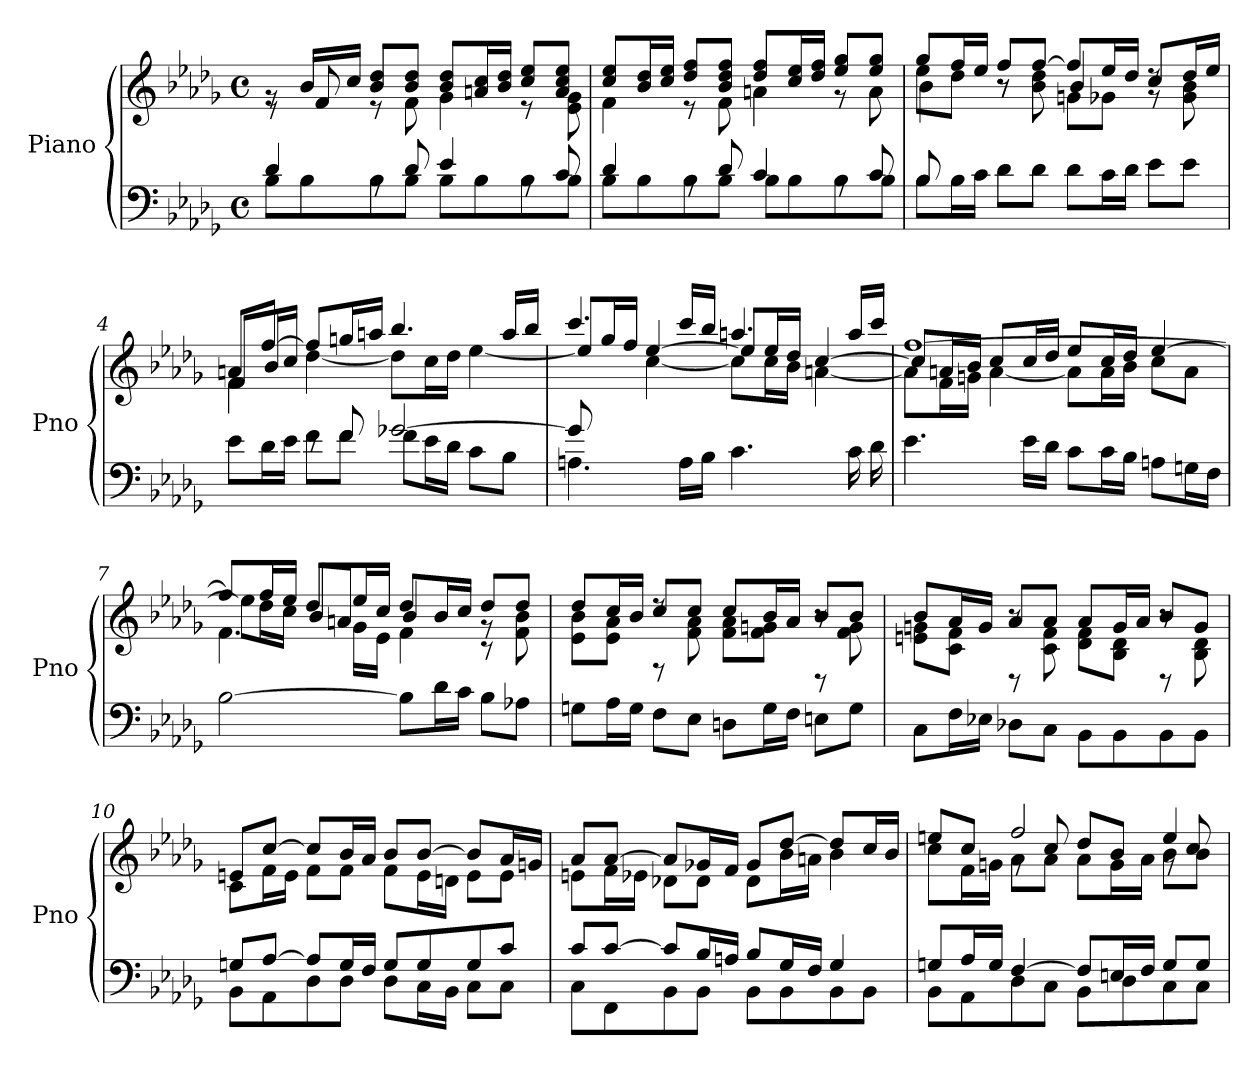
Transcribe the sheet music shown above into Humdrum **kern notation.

**kern	**kern
*part1	*part1
*staff2	*staff1
*I"Piano	*
*I'Pno	*
*clefF4	*clefG2
*k[b-e-a-d-g-]	*k[b-e-a-d-g-]
*M4/4	*M4/4
*met(c)	*met(c)
=1	=1
*^	*^
4d-/	8B-\L	8rg	8r
.	8B-\	16b-/LL	8f/
.	.	16cc/JJ	.
8rA	8B-\	8b-/ 8dd-/L	8r
8d-/	8B-\J	8b-/ 8dd-/J	8f\
4e-/	8B-\L	8b-/ 8dd-/L	4g-\
.	8B-\	16an/ 16cc/L	.
.	.	16b-/ 16dd-/JJ	.
8rA	8B-\	8cc/ 8ee-/L	8r
8c/	8B-\J	8a/ 8cc/ 8ee-/J	8e-\ 8g-\
=2	=2	=2	=2
4d-/	8B-\L	8cc/ 8ee-/L	4f\
.	8B-\	16b-/ 16dd-/L	.
.	.	16cc/ 16ee-/JJ	.
8rA	8B-\	8dd-/ 8ff/L	8r
8d-/	8B-\J	8b-/ 8dd-/ 8ff/J	8f\
4c/	8B-\L	8dd-/ 8ff/L	4an\
.	8B-\	16cc/ 16ee-/L	.
.	.	16dd-/ 16ff/JJ	.
8rA	8B-\	8ee-/ 8gg-/L	8r
8c/	8B-\J	8ee-/ 8gg-/J	8a\
!!LO:LB:g=z
=3	=3	=3	=3
*	*	*	*^
8B-\L	8B-/	8gg-/L	8ee-\L	4b-\
16B-\L	2..ryy	16ff/L	8dd-\J	.
16c\JJ	.	16ee-/JJ	.	.
8d-\L	.	8ff/L	8r	8r
8d-\J	.	[8ff/J	8b-\ 8dd-\	8ryy
8d-\L	.	8ff/L]	4b-/	8gn\L
16c\L	.	16ee-/L	.	8g-X\J
16d-\JJ	.	16dd-/JJ	.	.
8e-\L	.	8cc/L	8rg	8rdd
8e-\J	.	16dd-/L	8g-\ 8b-\	8ryy
.	.	16ee-/JJ	.	.
=4	=4	=4	=4	=4
8e-\L	4ryy	8an/L	8f/L	4f\
16d-\L	.	[8ff/J	16b-/L	.
16e-\JJ	.	.	16cc/JJ	.
8re	8f\L	8ff/L]	[4dd-\	2.ryy
8f/	8f\J	16ggn/L	.	.
.	.	16aan/JJ	.	.
[2g-X/	8f\L	4.bb-/	8dd-\L]	.
.	16e-\L	.	16cc\L	.
.	16d-\JJ	.	16dd-\JJ	.
.	8c\L	.	[4ee-\	.
.	8B-\J	16aa/LL	.	.
.	.	16bb-/JJ	.	.
!!LO:LB:g=z
=5	=5	=5	=5	=5
*	*	*	*	*^
8g-/L]	4.An\	4.ccc/	8ee-/L]	4ryy	8ryy
8ryy	.	.	16gg-/L	.	16ee-\L
.	.	.	16ff/JJ	.	16dd-\JJ
4ryy	.	.	[4cc\	[4ee-/	2.ryy
.	16A\LL	16ccc/LL	.	.	.
.	16B-\JJ	16bb-/JJ	.	.	.
4.c\	2ryy	4.aan/	8cc\L]	8ee-/L]	.
.	.	.	16cc\L	16ee-/L	.
.	.	.	16b-\JJ	16dd-/JJ	.
.	.	.	[4an\	[4cc/	.
16c\LL	.	16aa/LL	.	.	.
16d-\JJ	.	16ccc/JJ	.	.	.
*v	*v	*	*	*	*
*	*	*	*v	*v
!!LO:LB:g=z
=6	=6	=6	=6
4.e-\	[1ff	8a\L]	8cc/L]
.	.	16f\L	16an/L
.	.	16gn\JJ	16b-/JJ
.	.	[4a\	8cc/L
16e-\LL	.	.	16cc/L
16d-\JJ	.	.	16dd-/JJ
8c\L	.	8a\L]	8ee-/L
16c\L	.	16a\L	16cc/L
16B-\JJ	.	16b-\JJ	16dd-/JJ
8An\L	.	8cc\L	[4ee-/
16Gn\L	.	8a\J	.
16F\JJ	.	.	.
=7	=7	=7	=7
[2B-\	8ff/L]	4.f\	8ee-\L]
.	16ff/L	.	16dd-\L
.	16ee-/JJ	.	16cc\JJ
.	8dd-/L	.	8b-/L
.	16ee-/L	16g-\LL	8an/J
.	16cc/JJ	16e-\JJ	.
8B-\L]	8dd-/L	4f\	4b-/
16d-\L	16b-/L	.	.
16c\JJ	16cc/JJ	.	.
8B-\L	8dd-/L	8rg	8rc
8A-X\J	8dd-/J	8f\ 8b-\	8ryy
!!LO:LB:g=z	!!	!!
=8	=8	=8	=8
8Gn\L	8dd-/L	8e-\ 8b-\L	4ryy
16A-\L	16cc/L	8e-\ 8a-\J	.
16G\JJ	16b-/JJ	.	.
8F\L	8cc/L	8rdd	8rF
8E-\J	8cc/J	8f\ 8a-\	4.ryy
8Dn\L	8cc/L	8f\ 8a-\L	.
16G\L	16b-/L	8f\ 8gn\J	.
16F\JJ	16a-/JJ	.	.
8En\L	8b-/L	8r	8rD
8G\J	8b-/J	8f\ 8g\	8ryy
!!LO:PB:g=z	!!	!!
=9	=9	=9	=9
8C\L	8b-/L	8en\ 8gn\L	4ryy
16F\L	16a-/L	8c\ 8f\J	.
16E-X\JJ	16g/JJ	.	.
8D-X\L	8a-/L	8r	8rD
8C\J	8a-/J	8c\ 8f\	4.ryy
8BB-\L	8a-/L	8d-\ 8f\L	.
8BB-\	16g/L	8B-\ 8d-\J	.
.	16a-/JJ	.	.
8BB-\	8b-/L	8r	8rD
8BB-\J	8g/J	8B-\ 8d-\	8ryy
*	*	*v	*v
=10	=10	=10
*^	*	*
8Gn/L	8BB-\L	8en/L	8c\L
[8A-/J	8AA-\	[8cc/J	16f\L
.	.	.	16e\JJ
8A-/L]	8D-\	8cc/L]	8f\L
16G/L	8D-\J	16b-/L	8f\J
16F/JJ	.	16a-/JJ	.
8G/L	8D-\L	8b-/L	8f\L
8G/	16C\L	[8b-/J	16e\L
.	16BB-\JJ	.	16dn\JJ
8G/	8C\L	8b-/L]	8e\L
8c/J	8C\J	16a-/L	8e\J
.	.	16gn/JJ	.
!!LO:LB:g=z	!!
=11	=11	=11	=11
8c/L	8C\L	8a-/L	8en\L
[8c/J	8FF\	[8a-/J	16f\L
.	.	.	16e-X\JJ
8c/L]	8BB-\	8a-/L]	8d-X\L
16B-/L	8BB-\J	16g-X/L	8d-\J
16An/JJ	.	16f/JJ	.
8B-/L	8BB-\L	8g-/L	8d-\L
16G-/L	8BB-\	[8dd-/J	16b-\L
16F/JJ	.	.	16an\JJ
4G-/	8BB-\	8dd-/L]	4b-\
.	8BB-\J	16cc/L	.
.	.	16b-/JJ	.
=12	=12	=12	=12
*	*	*	*^
8Gn/L	8BB-\L	8een/L	8cc\L	4ryy
16A-/L	8AA-\	8cc/J	16f\L	.
16G/JJ	.	.	16gn\JJ	.
[4F/	8D-\	2ff/	8a-\L	8rg
.	8C\J	.	8a-\J	8cc/
8F/L]	8BB-\L	.	8a-\L	8dd-/L
16En/L	8D-\	.	16g\L	8b-/J
16F/JJ	.	.	16a-\JJ	.
8G/L	8C\	4ee/	8b-\L	8rg
8G/J	8C\J	.	8b-\J	8cc/
*v	*v	*	*	*
*	*v	*v	*v
=	=
*-	*-
